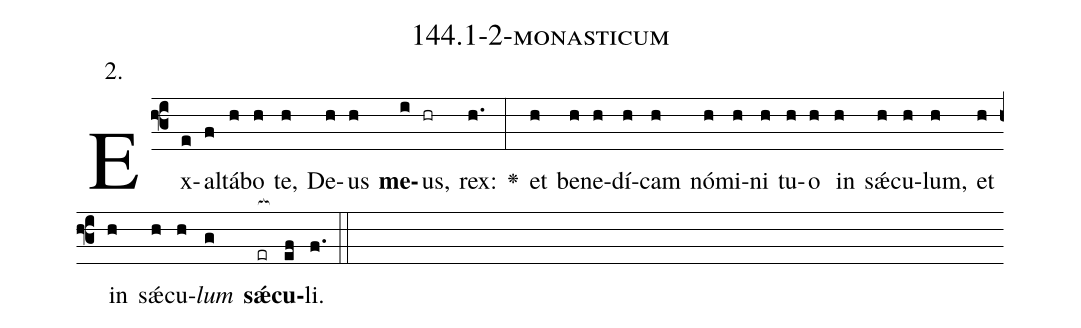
name: 144.1-2-monasticum;
annotation: 2.;
%%
(f3)Ex(e)al(f)tá(h)bo(h) te,(h) De(h)us(h) <b>me</b>(i)us,(hr) rex:(h.) <v>\greheightstar</v>(:) et(h) be(h)ne(h)dí(h)cam(h) nó(h)mi(h)ni(h) tu(h)o(h) in(h) sǽ(h)cu(h)lum,(h) et(h) in(h) sǽ(h)cu(h)<i>lum</i>(g) <b>sǽ</b>(er[ocb:1{])<b>cu</b>(ef[ocb:0}])li.(f.) (::)


%E(h) u(h) o(h) u(g) a(ef) e.(f.) (::)
